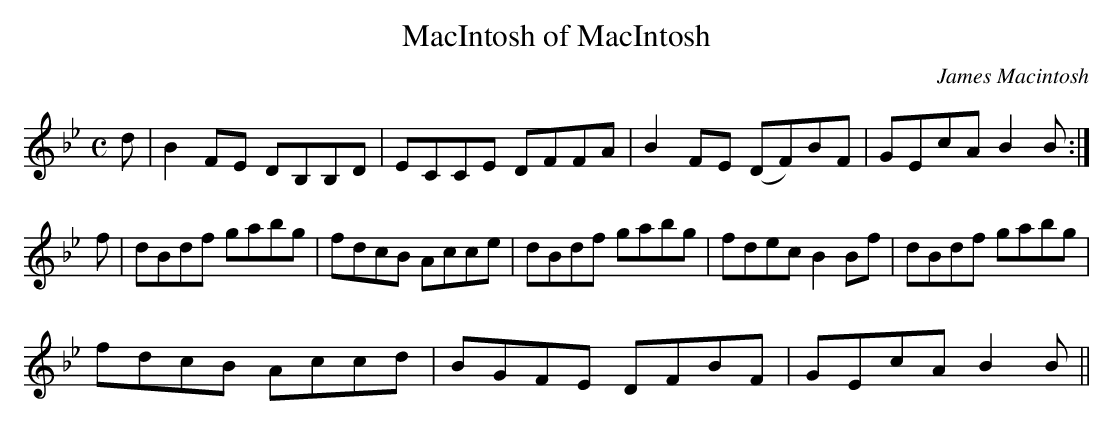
X:1
T:MacIntosh of MacIntosh
C:James Macintosh
M:C
L:1/8
K:Bb
d|B2 FE DB,B,D|ECCE DFFA|B2 FE (DF)BF|GEcA B2B:|
f|dBdf gabg|fdcB Acce|dBdf gabg|fdec B2 Bf|dBdf gabg|
fdcB Accd|BGFE DFBF|GEcA B2B||
